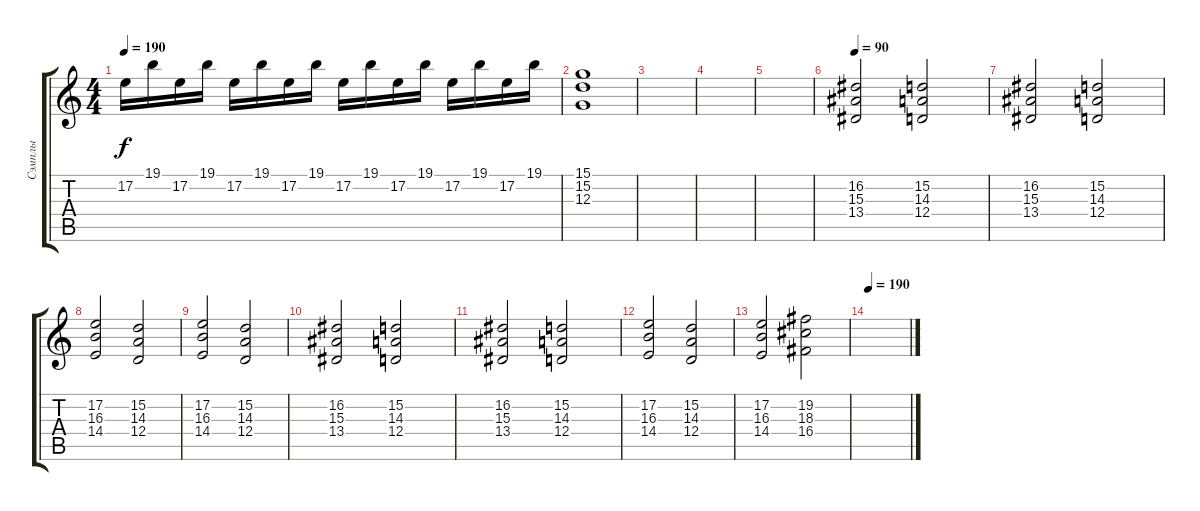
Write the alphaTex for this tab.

\track ("Сэмплы" "Сэмплы") {instrument stringensemble2}
\staff {score tabs}
\tuning (E4 B3 G3 D3 A2 E2) {hide}
\ts (4 4)
\tempo 190
\clef g2
\ks c
17.2.16{dy f} 19.1.16 17.2.16 19.1.16 17.2.16 19.1.16 17.2.16 19.1.16 17.2.16 19.1.16 17.2.16 19.1.16 17.2.16 19.1.16 17.2.16 19.1.16 |
(15.1 15.2 12.3).1 |
|
|
|
\tempo 90
(16.2 15.3 13.4).2{instrument pad4choir} (15.2 14.3 12.4).2 |
(16.2 15.3 13.4).2 (15.2 14.3 12.4).2 |
(17.2 16.3 14.4).2 (15.2 14.3 12.4).2 |
(17.2 16.3 14.4).2 (15.2 14.3 12.4).2 |
(16.2 15.3 13.4).2{instrument pad4choir} (15.2 14.3 12.4).2 |
(16.2 15.3 13.4).2 (15.2 14.3 12.4).2 |
(17.2 16.3 14.4).2 (15.2 14.3 12.4).2 |
(17.2 16.3 14.4).2 (19.2 18.3 16.4).2 |
\tempo 190
